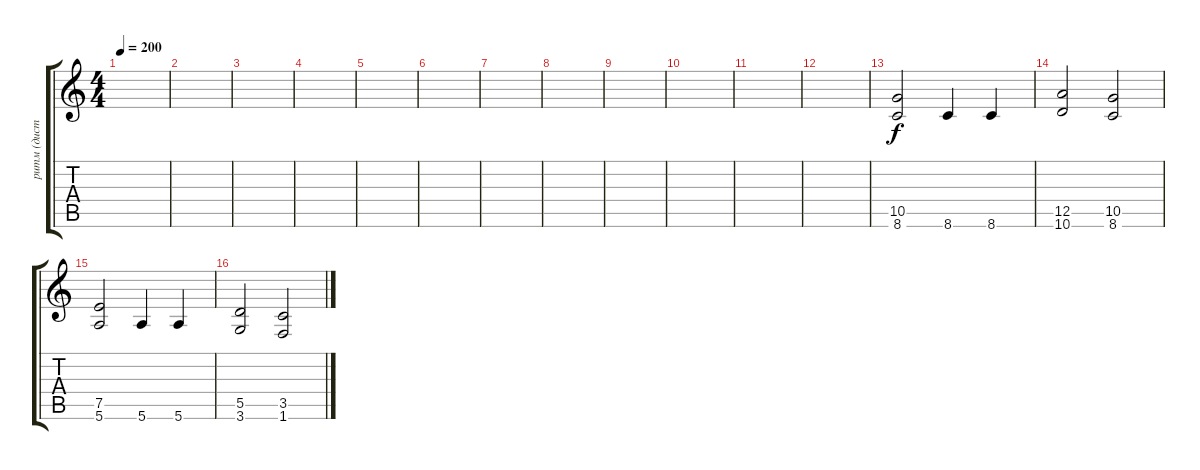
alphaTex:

\track ("ритм (дистЪ)" "ритм (дист") {instrument distortionguitar}
\staff {score tabs}
\tuning (E4 B3 G3 D3 A2 E2) {hide}
\ts (4 4)
\tempo 200
\clef g2
\ks c
|
|
|
|
|
|
|
|
|
|
|
|
(10.5 8.6).2 8.6.4 8.6.4 |
(12.5 10.6).2 (10.5 8.6).2 |
(7.5 5.6).2 5.6.4 5.6.4 |
(5.5 3.6).2 (3.5 1.6).2
